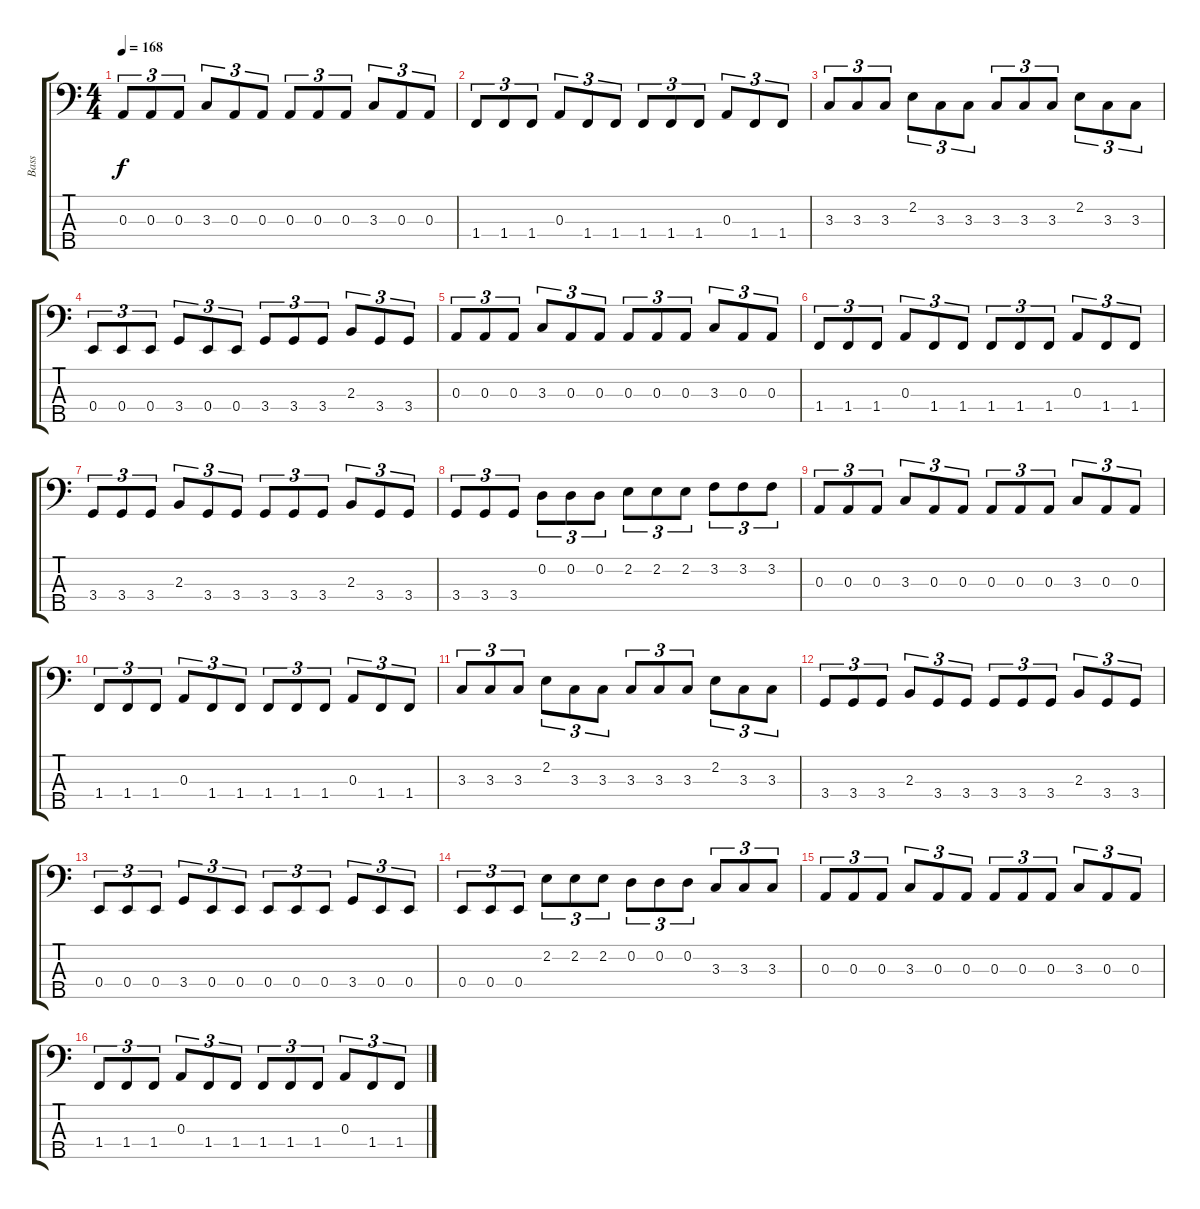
\track ("Bass" "Bass") {instrument electricbassfinger}
\staff {score tabs}
\tuning (G2 D2 A1 E1 B0) {hide}
\ts (4 4)
\tempo 168
\clef f4
\ks c
0.3.8{tu (3 2) dy f} 0.3.8{tu (3 2)} 0.3.8{tu (3 2)} 3.3.8{tu (3 2)} 0.3.8{tu (3 2)} 0.3.8{tu (3 2)} 0.3.8{tu (3 2)} 0.3.8{tu (3 2)} 0.3.8{tu (3 2)} 3.3.8{tu (3 2)} 0.3.8{tu (3 2)} 0.3.8{tu (3 2)} |
1.4.8{tu (3 2)} 1.4.8{tu (3 2)} 1.4.8{tu (3 2)} 0.3.8{tu (3 2)} 1.4.8{tu (3 2)} 1.4.8{tu (3 2)} 1.4.8{tu (3 2)} 1.4.8{tu (3 2)} 1.4.8{tu (3 2)} 0.3.8{tu (3 2)} 1.4.8{tu (3 2)} 1.4.8{tu (3 2)} |
3.3.8{tu (3 2)} 3.3.8{tu (3 2)} 3.3.8{tu (3 2)} 2.2.8{tu (3 2)} 3.3.8{tu (3 2)} 3.3.8{tu (3 2)} 3.3.8{tu (3 2)} 3.3.8{tu (3 2)} 3.3.8{tu (3 2)} 2.2.8{tu (3 2)} 3.3.8{tu (3 2)} 3.3.8{tu (3 2)} |
0.4.8{tu (3 2)} 0.4.8{tu (3 2)} 0.4.8{tu (3 2)} 3.4.8{tu (3 2)} 0.4.8{tu (3 2)} 0.4.8{tu (3 2)} 3.4.8{tu (3 2)} 3.4.8{tu (3 2)} 3.4.8{tu (3 2)} 2.3.8{tu (3 2)} 3.4.8{tu (3 2)} 3.4.8{tu (3 2)} |
0.3.8{tu (3 2)} 0.3.8{tu (3 2)} 0.3.8{tu (3 2)} 3.3.8{tu (3 2)} 0.3.8{tu (3 2)} 0.3.8{tu (3 2)} 0.3.8{tu (3 2)} 0.3.8{tu (3 2)} 0.3.8{tu (3 2)} 3.3.8{tu (3 2)} 0.3.8{tu (3 2)} 0.3.8{tu (3 2)} |
1.4.8{tu (3 2)} 1.4.8{tu (3 2)} 1.4.8{tu (3 2)} 0.3.8{tu (3 2)} 1.4.8{tu (3 2)} 1.4.8{tu (3 2)} 1.4.8{tu (3 2)} 1.4.8{tu (3 2)} 1.4.8{tu (3 2)} 0.3.8{tu (3 2)} 1.4.8{tu (3 2)} 1.4.8{tu (3 2)} |
3.4.8{tu (3 2)} 3.4.8{tu (3 2)} 3.4.8{tu (3 2)} 2.3.8{tu (3 2)} 3.4.8{tu (3 2)} 3.4.8{tu (3 2)} 3.4.8{tu (3 2)} 3.4.8{tu (3 2)} 3.4.8{tu (3 2)} 2.3.8{tu (3 2)} 3.4.8{tu (3 2)} 3.4.8{tu (3 2)} |
3.4.8{tu (3 2)} 3.4.8{tu (3 2)} 3.4.8{tu (3 2)} 0.2.8{tu (3 2)} 0.2.8{tu (3 2)} 0.2.8{tu (3 2)} 2.2.8{tu (3 2)} 2.2.8{tu (3 2)} 2.2.8{tu (3 2)} 3.2.8{tu (3 2)} 3.2.8{tu (3 2)} 3.2.8{tu (3 2)} |
0.3.8{tu (3 2)} 0.3.8{tu (3 2)} 0.3.8{tu (3 2)} 3.3.8{tu (3 2)} 0.3.8{tu (3 2)} 0.3.8{tu (3 2)} 0.3.8{tu (3 2)} 0.3.8{tu (3 2)} 0.3.8{tu (3 2)} 3.3.8{tu (3 2)} 0.3.8{tu (3 2)} 0.3.8{tu (3 2)} |
1.4.8{tu (3 2)} 1.4.8{tu (3 2)} 1.4.8{tu (3 2)} 0.3.8{tu (3 2)} 1.4.8{tu (3 2)} 1.4.8{tu (3 2)} 1.4.8{tu (3 2)} 1.4.8{tu (3 2)} 1.4.8{tu (3 2)} 0.3.8{tu (3 2)} 1.4.8{tu (3 2)} 1.4.8{tu (3 2)} |
3.3.8{tu (3 2)} 3.3.8{tu (3 2)} 3.3.8{tu (3 2)} 2.2.8{tu (3 2)} 3.3.8{tu (3 2)} 3.3.8{tu (3 2)} 3.3.8{tu (3 2)} 3.3.8{tu (3 2)} 3.3.8{tu (3 2)} 2.2.8{tu (3 2)} 3.3.8{tu (3 2)} 3.3.8{tu (3 2)} |
3.4.8{tu (3 2)} 3.4.8{tu (3 2)} 3.4.8{tu (3 2)} 2.3.8{tu (3 2)} 3.4.8{tu (3 2)} 3.4.8{tu (3 2)} 3.4.8{tu (3 2)} 3.4.8{tu (3 2)} 3.4.8{tu (3 2)} 2.3.8{tu (3 2)} 3.4.8{tu (3 2)} 3.4.8{tu (3 2)} |
0.4.8{tu (3 2)} 0.4.8{tu (3 2)} 0.4.8{tu (3 2)} 3.4.8{tu (3 2)} 0.4.8{tu (3 2)} 0.4.8{tu (3 2)} 0.4.8{tu (3 2)} 0.4.8{tu (3 2)} 0.4.8{tu (3 2)} 3.4.8{tu (3 2)} 0.4.8{tu (3 2)} 0.4.8{tu (3 2)} |
0.4.8{tu (3 2)} 0.4.8{tu (3 2)} 0.4.8{tu (3 2)} 2.2.8{tu (3 2)} 2.2.8{tu (3 2)} 2.2.8{tu (3 2)} 0.2.8{tu (3 2)} 0.2.8{tu (3 2)} 0.2.8{tu (3 2)} 3.3.8{tu (3 2)} 3.3.8{tu (3 2)} 3.3.8{tu (3 2)} |
0.3.8{tu (3 2)} 0.3.8{tu (3 2)} 0.3.8{tu (3 2)} 3.3.8{tu (3 2)} 0.3.8{tu (3 2)} 0.3.8{tu (3 2)} 0.3.8{tu (3 2)} 0.3.8{tu (3 2)} 0.3.8{tu (3 2)} 3.3.8{tu (3 2)} 0.3.8{tu (3 2)} 0.3.8{tu (3 2)} |
1.4.8{tu (3 2)} 1.4.8{tu (3 2)} 1.4.8{tu (3 2)} 0.3.8{tu (3 2)} 1.4.8{tu (3 2)} 1.4.8{tu (3 2)} 1.4.8{tu (3 2)} 1.4.8{tu (3 2)} 1.4.8{tu (3 2)} 0.3.8{tu (3 2)} 1.4.8{tu (3 2)} 1.4.8{tu (3 2)}
